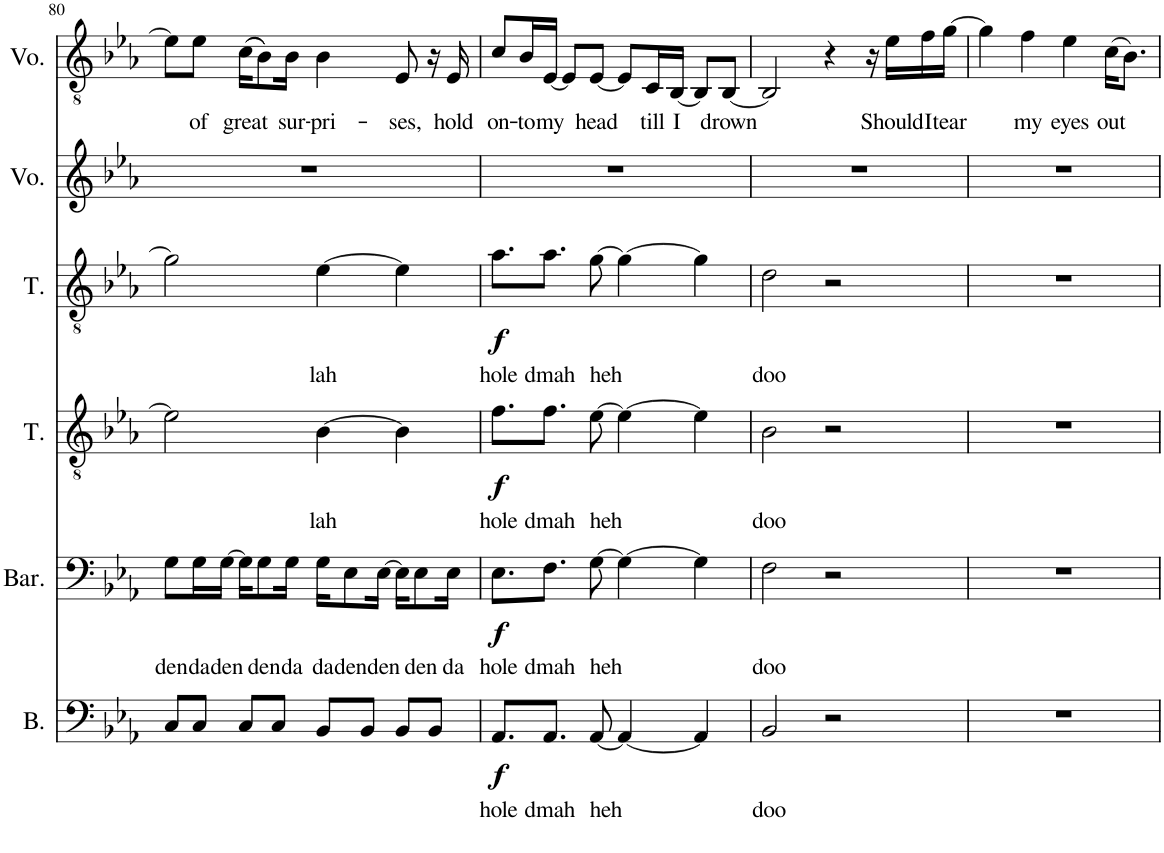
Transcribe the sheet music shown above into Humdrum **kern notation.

**kern	**text	**dynam	**kern	**text	**dynam	**kern	**text	**dynam	**kern	**text	**dynam	**kern	**kern	**text
*part6	*part6	*part6	*part5	*part5	*part5	*part4	*part4	*part4	*part3	*part3	*part3	*part2	*part1	*part1
*staff6	*staff6	*staff6	*staff5	*staff5	*staff5	*staff4	*staff4	*staff4	*staff3	*staff3	*staff3	*staff2	*staff1	*staff1
*I"Bass	*	*	*I"Baritone	*	*	*I"Tenor	*	*	*I"Tenor	*	*	*I"Voice	*I"Voice	*
*I'B.	*	*	*I'Bar.	*	*	*I'T.	*	*	*I'T.	*	*	*I'Vo.	*I'Vo.	*
!!LO:PB:g=z
*clefF4	*	*	*clefF4	*	*	*clefGv2	*	*	*clefGv2	*	*	*clefG2	*clefGv2	*
*k[b-e-a-]	*	*	*k[b-e-a-]	*	*	*k[b-e-a-]	*	*	*k[b-e-a-]	*	*	*k[b-e-a-]	*k[b-e-a-]	*
*M4/4	*	*	*M4/4	*	*	*M4/4	*	*	*M4/4	*	*	*M4/4	*M4/4	*
=80	=80	=80	=80	=80	=80	=80	=80	=80	=80	=80	=80	=80	=80	=80
!	!	!	!	!LO:LY:b	!	!	!	!	!	!	!	!	!	!
8C/L	.	.	8G\L	den	.	2e-\]	.	.	2g\]	.	.	1r	8e-\L]	.
!	!	!	!	!LO:LY:b	!	!	!	!	!	!	!	!	!	!LO:LY:b
8C/J	.	.	16G\L	da	.	.	.	.	.	.	.	.	8e-\J	of
!	!	!	!	!LO:LY:b	!	!	!	!	!	!	!	!	!	!
.	.	.	[16G\JJ	den	.	.	.	.	.	.	.	.	.	.
!	!	!	!	!	!	!	!	!	!	!	!	!	!	!LO:LY:b
8C/L	.	.	16G\KL]	.	.	.	.	.	.	.	.	.	(>(>16c\KL	great
!	!	!	!	!LO:LY:b	!	!	!	!	!	!	!	!	!	!
.	.	.	8G\	den	.	.	.	.	.	.	.	.	8B-\))	.
8C/J	.	.	.	.	.	.	.	.	.	.	.	.	.	.
!	!	!	!	!LO:LY:b	!	!	!	!	!	!	!	!	!	!LO:LY:b
.	.	.	16G\Jk	da	.	.	.	.	.	.	.	.	16B-\Jk	sur-
!	!	!	!	!LO:LY:b	!	!	!LO:LY:b	!	!	!LO:LY:b	!	!	!	!LO:LY:b
8BB-/L	.	.	16G\KL	da	.	[4B-\	lah	.	[4e-\	lah	.	.	4B-\	-pri-
!	!	!	!	!LO:LY:b	!	!	!	!	!	!	!	!	!	!
.	.	.	8E-\	den	.	.	.	.	.	.	.	.	.	.
8BB-/J	.	.	.	.	.	.	.	.	.	.	.	.	.	.
!	!	!	!	!LO:LY:b	!	!	!	!	!	!	!	!	!	!
.	.	.	[16E-\Jk	den	.	.	.	.	.	.	.	.	.	.
!	!	!	!	!	!	!	!	!	!	!	!	!	!	!LO:LY:b
8BB-/L	.	.	16E-\KL]	.	.	4B-\]	.	.	4e-\]	.	.	.	8E-/	-ses,
!	!	!	!	!LO:LY:b	!	!	!	!	!	!	!	!	!	!
.	.	.	8E-\	den	.	.	.	.	.	.	.	.	.	.
8BB-/J	.	.	.	.	.	.	.	.	.	.	.	.	16r	.
!	!	!	!	!LO:LY:b	!	!	!	!	!	!	!	!	!	!LO:LY:b
.	.	.	16E-\Jk	da	.	.	.	.	.	.	.	.	16E-/	hold
=81	=81	=81	=81	=81	=81	=81	=81	=81	=81	=81	=81	=81	=81	=81
!	!LO:LY:b	!LO:DY:b	!	!LO:LY:b	!LO:DY:b	!	!LO:LY:b	!LO:DY:b	!	!LO:LY:b	!LO:DY:b	!	!	!LO:LY:b
8.AA-/L	hole	f	8.E-\L	hole	f	8.f\L	hole	f	8.a-\L	hole	f	1r	8c/L	on-
!	!	!	!	!	!	!	!	!	!	!	!	!	!	!LO:LY:b
.	.	.	.	.	.	.	.	.	.	.	.	.	16B-/L	-to
!	!LO:LY:b	!	!	!LO:LY:b	!	!	!LO:LY:b	!	!	!LO:LY:b	!	!	!	!LO:LY:b
8.AA-/J	dmah	.	8.F\J	dmah	.	8.f\J	dmah	.	8.a-\J	dmah	.	.	[16E-/JJ	my
.	.	.	.	.	.	.	.	.	.	.	.	.	8E-/L]	.
!	!LO:LY:b	!	!	!LO:LY:b	!	!	!LO:LY:b	!	!	!LO:LY:b	!	!	!	!LO:LY:b
[8AA-/	heh	.	[8G\	heh	.	[8e-\	heh	.	[8g\	heh	.	.	[8E-/J	head
4AA-/_	.	.	4G\_	.	.	4e-\_	.	.	4g\_	.	.	.	8E-/L]	.
!	!	!	!	!	!	!	!	!	!	!	!	!	!	!LO:LY:b
.	.	.	.	.	.	.	.	.	.	.	.	.	16C/L	till
!	!	!	!	!	!	!	!	!	!	!	!	!	!	!LO:LY:b
.	.	.	.	.	.	.	.	.	.	.	.	.	[16BB-/JJ	I
4AA-/]	.	.	4G\]	.	.	4e-\]	.	.	4g\]	.	.	.	8BB-/L]	.
!	!	!	!	!	!	!	!	!	!	!	!	!	!	!LO:LY:b
.	.	.	.	.	.	.	.	.	.	.	.	.	[8BB-/J	drown
=82	=82	=82	=82	=82	=82	=82	=82	=82	=82	=82	=82	=82	=82	=82
!	!LO:LY:b	!	!	!LO:LY:b	!	!	!LO:LY:b	!	!	!LO:LY:b	!	!	!	!
2BB-/	doo	.	2F\	doo	.	2B-\	doo	.	2d\	doo	.	1r	2BB-/]	.
2r	.	.	2r	.	.	2r	.	.	2r	.	.	.	4r	.
.	.	.	.	.	.	.	.	.	.	.	.	.	16r	.
!	!	!	!	!	!	!	!	!	!	!	!	!	!	!LO:LY:b
.	.	.	.	.	.	.	.	.	.	.	.	.	16e-\LL	Should
!	!	!	!	!	!	!	!	!	!	!	!	!	!	!LO:LY:b
.	.	.	.	.	.	.	.	.	.	.	.	.	16f\	I
!	!	!	!	!	!	!	!	!	!	!	!	!	!	!LO:LY:b
.	.	.	.	.	.	.	.	.	.	.	.	.	[16g\JJ	tear
=83	=83	=83	=83	=83	=83	=83	=83	=83	=83	=83	=83	=83	=83	=83
1r	.	.	1r	.	.	1r	.	.	1r	.	.	1r	4g\]	.
!	!	!	!	!	!	!	!	!	!	!	!	!	!	!LO:LY:b
.	.	.	.	.	.	.	.	.	.	.	.	.	4f\	my
!	!	!	!	!	!	!	!	!	!	!	!	!	!	!LO:LY:b
.	.	.	.	.	.	.	.	.	.	.	.	.	4e-\	eyes
!	!	!	!	!	!	!	!	!	!	!	!	!	!	!LO:LY:b
.	.	.	.	.	.	.	.	.	.	.	.	.	(>16c\KL	out
.	.	.	.	.	.	.	.	.	.	.	.	.	8.B-\J)	.
=	=	=	=	=	=	=	=	=	=	=	=	=	=	=
*-	*-	*-	*-	*-	*-	*-	*-	*-	*-	*-	*-	*-	*-	*-
